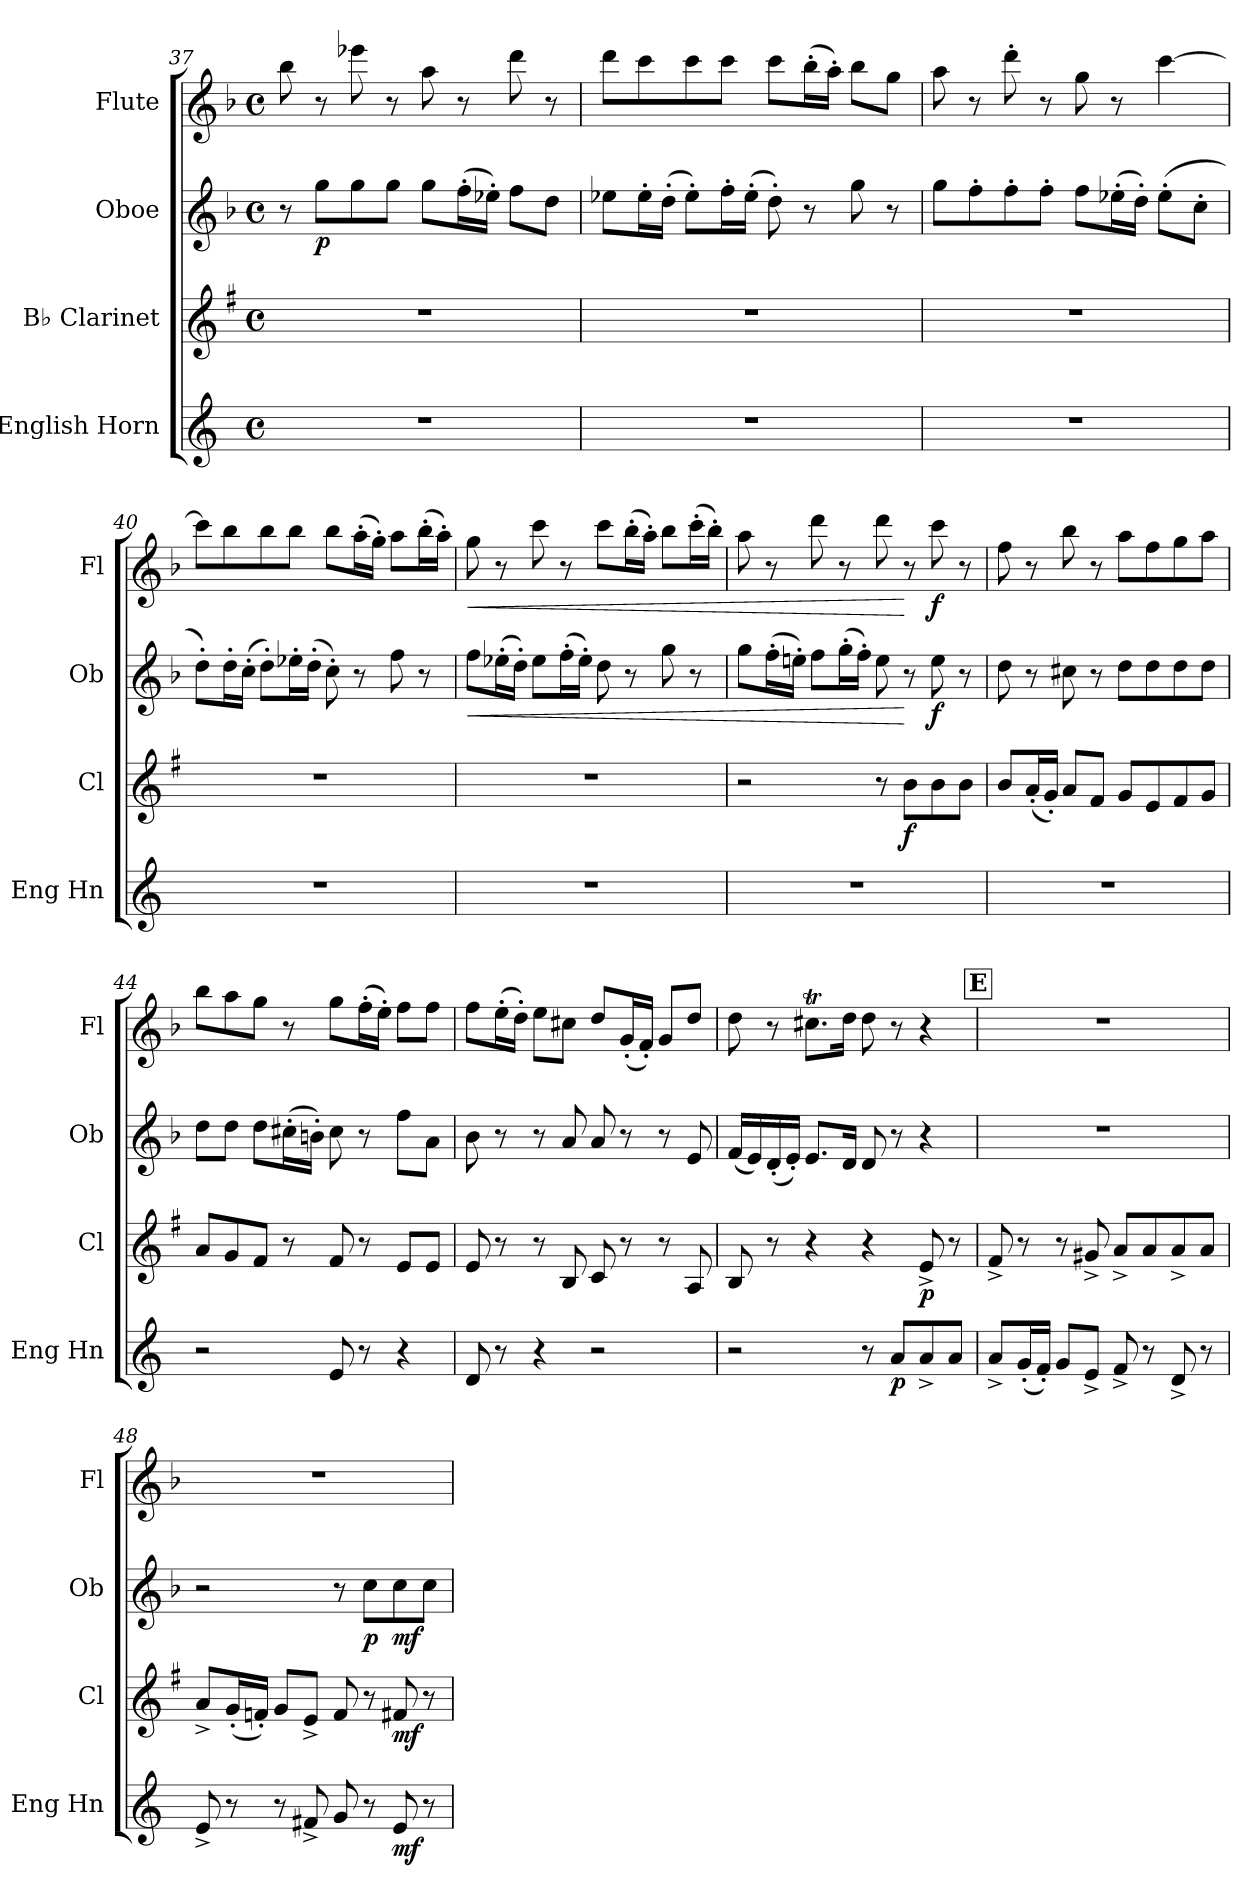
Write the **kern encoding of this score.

**kern	**dynam	**kern	**dynam	**kern	**dynam	**kern	**dynam
*part4	*part4	*part3	*part3	*part2	*part2	*part1	*part1
*staff4	*staff4	*staff3	*staff3	*staff2	*staff2	*staff1	*staff1
*I"English Horn	*	*I"B♭ Clarinet	*	*I"Oboe	*	*I"Flute	*
*I'Eng Hn	*	*I'Cl	*	*I'Ob	*	*I'Fl	*
*clefG2	*	*clefG2	*	*clefG2	*	*clefG2	*
*ITrd4c7	*	*ITrd1c2	*	*	*	*	*
*k[b-]	*	*k[b-]	*	*k[b-]	*	*k[b-]	*
*M4/4	*	*M4/4	*	*M4/4	*	*M4/4	*
*met(c)	*	*met(c)	*	*met(c)	*	*met(c)	*
=37	=37	=37	=37	=37	=37	=37	=37
1r	.	1r	.	8r	.	8bb-\	.
!	!	!	!	!	!LO:DY:b	!	!
.	.	.	.	8gg\L	p	8r	.
.	.	.	.	8gg\	.	8eee-X\	.
.	.	.	.	8gg\J	.	8r	.
.	.	.	.	8gg\L	.	8aa\	.
.	.	.	.	(16ff'\L	.	8r	.
.	.	.	.	16ee-X'\JJ)	.	.	.
.	.	.	.	8ff\L	.	8ddd\	.
.	.	.	.	8dd\J	.	8r	.
!!LO:LB:g=z
=38	=38	=38	=38	=38	=38	=38	=38
1r	.	1r	.	8ee-X\L	.	8ddd\L	.
.	.	.	.	16ee-'\L	.	8ccc\	.
.	.	.	.	(16dd'\JJ	.	.	.
.	.	.	.	8ee-'\L)	.	8ccc\	.
.	.	.	.	16ff'\L	.	8ccc\J	.
.	.	.	.	(16ee-'\JJ	.	.	.
.	.	.	.	8dd'\)	.	8ccc\L	.
.	.	.	.	8r	.	(16bb-'\L	.
.	.	.	.	.	.	16aa'\JJ)	.
.	.	.	.	8gg\	.	8bb-\L	.
.	.	.	.	8r	.	8gg\J	.
=39	=39	=39	=39	=39	=39	=39	=39
1r	.	1r	.	8gg\L	.	8aa\	.
.	.	.	.	8ff'\	.	8r	.
.	.	.	.	8ff'\	.	8ddd'\	.
.	.	.	.	8ff'\J	.	8r	.
.	.	.	.	8ff\L	.	8gg\	.
.	.	.	.	(16ee-X'\L	.	8r	.
.	.	.	.	16dd'\JJ)	.	.	.
.	.	.	.	(8ee-'\L	.	[4ccc\	.
.	.	.	.	8cc'\J	.	.	.
=40	=40	=40	=40	=40	=40	=40	=40
1r	.	1r	.	8dd'\L)	.	8ccc\L]	.
.	.	.	.	16dd'\L	.	8bb-\	.
.	.	.	.	(16cc'\JJ	.	.	.
.	.	.	.	8dd'\L)	.	8bb-\	.
.	.	.	.	16ee-X'\L	.	8bb-\J	.
.	.	.	.	(16dd'\JJ	.	.	.
.	.	.	.	8cc'\)	.	8bb-\L	.
.	.	.	.	8r	.	(16aa'\L	.
.	.	.	.	.	.	16gg'\JJ)	.
.	.	.	.	8ff\	.	8aa\L	.
.	.	.	.	8r	.	(16bb-'\L	.
.	.	.	.	.	.	16aa'\JJ)	.
!!LO:PB:g=z
=41	=41	=41	=41	=41	=41	=41	=41
!	!	!	!	!	!LO:HP:b	!	!LO:HP:b
1r	.	1r	.	8ff\L	<	8gg\	<
.	.	.	.	(16ee-X'\L	.	8r	.
.	.	.	.	16dd'\JJ)	.	.	.
.	.	.	.	8ee-\L	.	8ccc\	.
.	.	.	.	(16ff'\L	.	8r	.
.	.	.	.	16ee-'\JJ)	.	.	.
.	.	.	.	8dd\	.	8ccc\L	.
.	.	.	.	8r	.	(16bb-'\L	.
.	.	.	.	.	.	16aa'\JJ)	.
.	.	.	.	8gg\	.	8bb-\L	.
.	.	.	.	8r	.	(16ccc'\L	.
.	.	.	.	.	.	16bb-'\JJ)	.
=42	=42	=42	=42	=42	=42	=42	=42
1r	.	2r	.	8gg\L	.	8aa\	.
.	.	.	.	(16ff'\L	.	8r	.
.	.	.	.	16een'\JJ)	.	.	.
.	.	.	.	8ff\L	.	8ddd\	.
.	.	.	.	(16gg'\L	.	8r	.
.	.	.	.	16ff'\JJ)	.	.	.
.	.	8r	.	8ee\	.	8ddd\	.
!	!	!	!LO:DY:b	!	!	!	!
.	.	8a\L	f	8r	[	8r	[
!	!	!	!	!	!LO:DY:b	!	!LO:DY:b
.	.	8a\	.	8ee\	f	8ccc\	f
.	.	8a\J	.	8r	.	8r	.
=43	=43	=43	=43	=43	=43	=43	=43
1r	.	8a/L	.	8dd\	.	8ff\	.
.	.	(16g'/L	.	8r	.	8r	.
.	.	16f'/JJ)	.	.	.	.	.
.	.	8g/L	.	8cc#X\	.	8bb-\	.
.	.	8e/J	.	8r	.	8r	.
.	.	8f/L	.	8dd\L	.	8aa\L	.
.	.	8d/	.	8dd\	.	8ff\	.
.	.	8e/	.	8dd\	.	8gg\	.
.	.	8f/J	.	8dd\J	.	8aa\J	.
=44	=44	=44	=44	=44	=44	=44	=44
2r	.	8g/L	.	8dd\L	.	8bb-\L	.
.	.	8f/	.	8dd\J	.	8aa\	.
.	.	8e/J	.	8dd\L	.	8gg\J	.
.	.	8r	.	(16cc#X'\L	.	8r	.
.	.	.	.	16bn'\JJ)	.	.	.
8A/	.	8e/	.	8cc#\	.	8gg\L	.
8r	.	8r	.	8r	.	(16ff'\L	.
.	.	.	.	.	.	16ee'\JJ)	.
4r	.	8d/L	.	8ff\L	.	8ff\L	.
.	.	8d/J	.	8a\J	.	8ff\J	.
!!LO:LB:g=z
=45	=45	=45	=45	=45	=45	=45	=45
8G/	.	8d/	.	8b-\	.	8ff\L	.
8r	.	8r	.	8r	.	(16ee'\L	.
.	.	.	.	.	.	16dd'\JJ)	.
4r	.	8r	.	8r	.	8ee\L	.
.	.	8A/	.	8a/	.	8cc#X\J	.
2r	.	8B-/	.	8a/	.	8dd/L	.
.	.	8r	.	8r	.	(16g'/L	.
.	.	.	.	.	.	16f'/JJ)	.
.	.	8r	.	8r	.	8g/L	.
.	.	8G/	.	8e/	.	8dd/J	.
=46	=46	=46	=46	=46	=46	=46	=46
2r	.	8A/	.	(16f/LL	.	8dd\	.
.	.	.	.	16e/)	.	.	.
.	.	8r	.	(16d'/	.	8r	.
.	.	.	.	16e'/JJ)	.	.	.
.	.	4r	.	8.e/L	.	8.cc#Xt\L	.
.	.	.	.	16d/Jk	.	16dd\Jk	.
8r	.	4r	.	8d/	.	8dd\	.
!	!LO:DY:b	!	!	!	!	!	!
8d/L	p	.	.	8r	.	8r	.
!	!	!	!LO:DY:b	!	!	!	!
8d^/	.	8d^/	p	4r	.	4r	.
8d/J	.	8r	.	.	.	.	.
!!LO:REH:place=s1:a:B:fs=14:t=E
=47	=47	=47	=47	=47	=47	=47	=47
8d^/L	.	8e^/	.	1r	.	1r	.
(16c'/L	.	8r	.	.	.	.	.
16B-'/JJ)	.	.	.	.	.	.	.
8c/L	.	8r	.	.	.	.	.
8A^/J	.	8f#X^/	.	.	.	.	.
8B-^/	.	8g^/L	.	.	.	.	.
8r	.	8g/	.	.	.	.	.
8G^/	.	8g^/	.	.	.	.	.
8r	.	8g/J	.	.	.	.	.
!!LO:LB:g=z
=48	=48	=48	=48	=48	=48	=48	=48
8A^/	.	8g^/L	.	2r	.	1r	.
8r	.	(16f'/L	.	.	.	.	.
.	.	16e-X'/JJ)	.	.	.	.	.
8r	.	8f/L	.	.	.	.	.
8Bn^/	.	8d^/J	.	.	.	.	.
8c/	.	8e-/	.	8r	.	.	.
!	!	!	!	!	!LO:DY:b	!	!
8r	.	8r	.	8cc\L	p	.	.
!	!LO:DY:b	!	!LO:DY:b	!	!LO:DY:b	!	!
8A/	mf	8en/	mf	8cc\	mf	.	.
8r	.	8r	.	8cc\J	.	.	.
=	=	=	=	=	=	=	=
*-	*-	*-	*-	*-	*-	*-	*-
